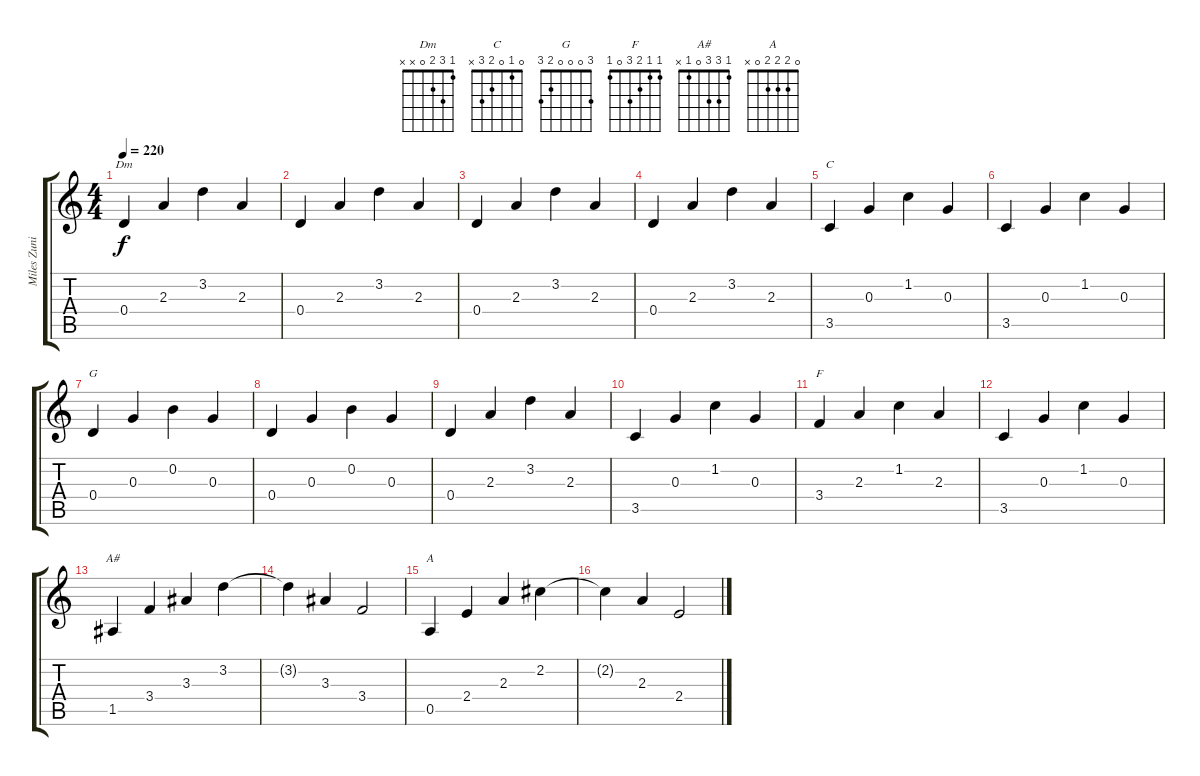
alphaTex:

\track ("Miles Zuniga" "Miles Zuni") {instrument acousticguitarnylon}
\staff {score tabs}
\tuning (E4 B3 G3 D3 A2 E2) {hide}
\chord ("Dm" 1 3 2 0 x x)
\chord ("C" 0 1 0 2 3 x)
\chord ("G" 3 0 0 0 2 3)
\chord ("F" 1 1 2 3 0 1)
\chord ("A#" 1 3 3 0 1 x)
\chord ("A" 0 2 2 2 0 x)
\ts (4 4)
\tempo 220
\clef g2
\ks c
0.4.4{ch "Dm" dy f} 2.3.4 3.2.4 2.3.4 |
0.4.4 2.3.4 3.2.4 2.3.4 |
0.4.4 2.3.4 3.2.4 2.3.4 |
0.4.4 2.3.4 3.2.4 2.3.4 |
3.5.4{ch "C"} 0.3.4 1.2.4 0.3.4 |
3.5.4 0.3.4 1.2.4 0.3.4 |
0.4.4{ch "G"} 0.3.4 0.2.4 0.3.4 |
0.4.4 0.3.4 0.2.4 0.3.4 |
0.4.4 2.3.4 3.2.4 2.3.4 |
3.5.4 0.3.4 1.2.4 0.3.4 |
3.4.4{ch "F"} 2.3.4 1.2.4 2.3.4 |
3.5.4 0.3.4 1.2.4 0.3.4 |
1.5.4{ch "A#"} 3.4.4 3.3.4 3.2.4 |
3.2{t}.4 3.3.4 3.4.2 |
0.5.4{ch "A"} 2.4.4 2.3.4 2.2.4 |
2.2{t}.4 2.3.4 2.4.2
